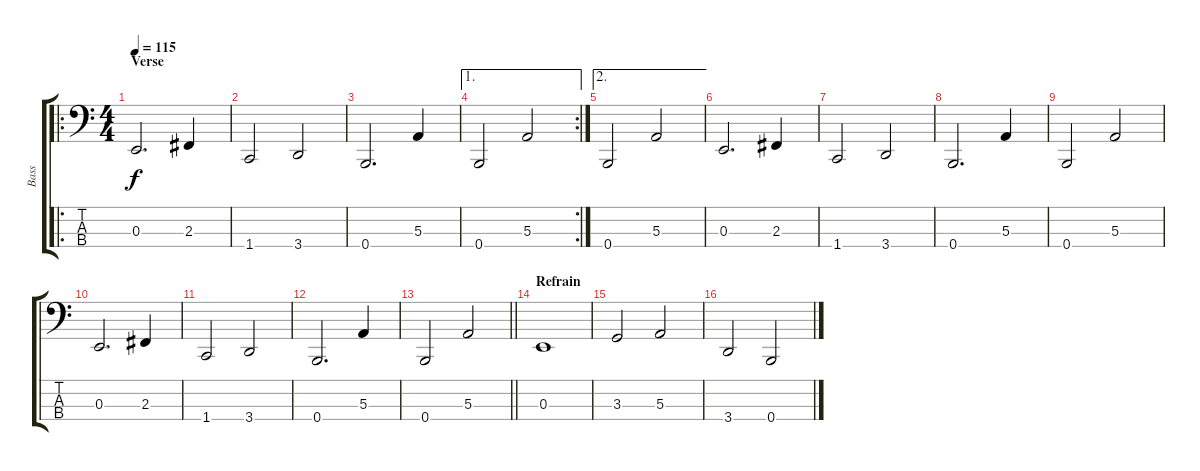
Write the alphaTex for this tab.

\track ("Bass" "Bass") {instrument electricbassfinger}
\staff {score tabs}
\tuning (D2 A1 E1 B0) {hide}
\ro
\ts (4 4)
\section ("" "Verse")
\tempo 115
\clef f4
\ks c
0.3.2{d dy f} 2.3.4 |
1.4.2 3.4.2 |
0.4.2{d} 5.3.4 |
\ae 1
\rc 2
0.4.2 5.3.2 |
\ae 2
0.4.2 5.3.2 |
0.3.2{d} 2.3.4 |
1.4.2 3.4.2 |
0.4.2{d} 5.3.4 |
0.4.2 5.3.2 |
0.3.2{d} 2.3.4 |
1.4.2 3.4.2 |
0.4.2{d} 5.3.4 |
\barLineRight lightlight
0.4.2 5.3.2 |
\section ("" "Refrain")
0.3.1 |
3.3.2 5.3.2 |
3.4.2 0.4.2
